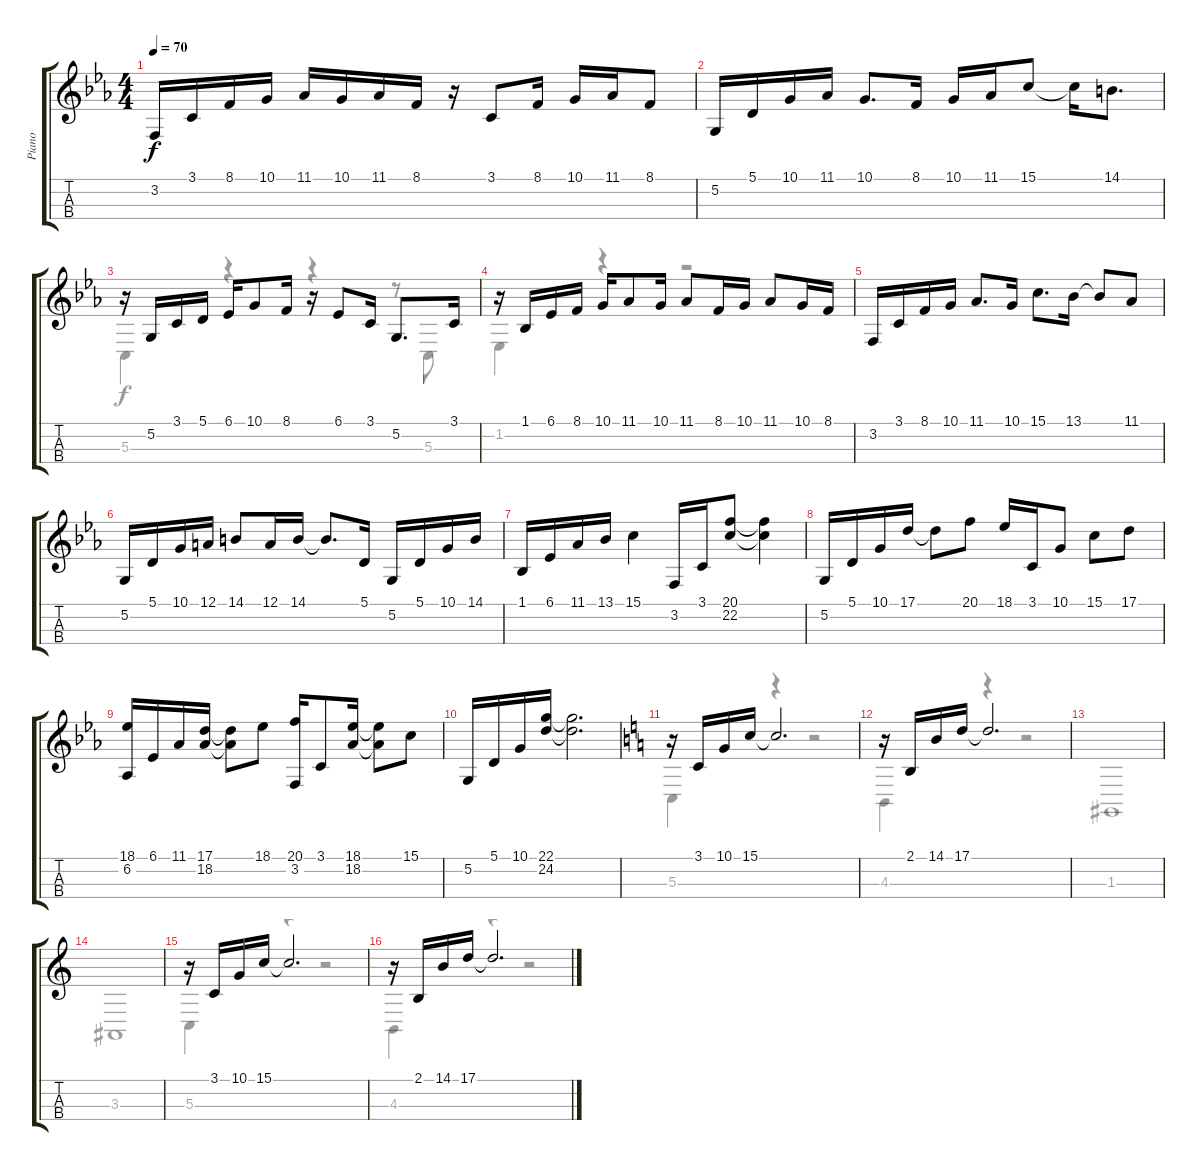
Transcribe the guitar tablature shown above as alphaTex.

\track ("Piano" "Piano") {instrument acousticgrandpiano}
\staff {score tabs}
\tuning (A3 D3 G2 C2) {hide}
\voice
\ts (4 4)
\tempo 70
\clef g2
\ks eb
3.2.16{dy f} 3.1.16 8.1.16 10.1.16 11.1.16 10.1.16 11.1.16 8.1.16 r.16 3.1.8 8.1.16 10.1.16 11.1.16 8.1.8 |
5.2.16 5.1.16 10.1.16 11.1.16 10.1.8{d} 8.1.16 10.1.16 11.1.16 15.1.8 15.1{t}.16 14.1.8{d} |
r.16 5.2.16 3.1.16 5.1.16 6.1.16 10.1.8 8.1.16 r.16 6.1.8 3.1.16 5.2.8{d} 3.1.16 |
r.16 1.1.16 6.1.16 8.1.16 10.1.16 11.1.8 10.1.16 11.1.8 8.1.16 10.1.16 11.1.8 10.1.16 8.1.16 |
3.2.16 3.1.16 8.1.16 10.1.16 11.1.8{d} 10.1.16 15.1.8{d} 13.1.16 13.1{t}.8 11.1.8 |
5.2.16 5.1.16 10.1.16 12.1.16 14.1.8 12.1.16 14.1.16 14.1{t}.8{d} 5.1.16 5.2.16 5.1.16 10.1.16 14.1.16 |
1.1.16 6.1.16 11.1.16 13.1.16 15.1.4 3.2.16 3.1.16 (20.1 22.2).8 (20.1{t} 22.2{t}).4 |
5.2.16 5.1.16 10.1.16 17.1.16 17.1{t}.8 20.1.8 18.1.16 3.1.16 10.1.8 15.1.8 17.1.8 |
(18.1 6.2).16 6.1.16 11.1.16 (17.1 18.2).16 (17.1{t} 18.2{t}).8 18.1.8 (20.1 3.2).16 3.1.8 (18.1 18.2).16 (18.1{t} 18.2{t}).8 15.1.8 |
5.2.16 5.1.16 10.1.16 (22.1 24.2).16 (22.1{t} 24.2{t}).2{d} |
\ks c
r.16 3.1.16 10.1.16 15.1.16 15.1{t}.2{d} |
r.16 2.1.16 14.1.16 17.1.16 17.1{t}.2{d} |
|
|
r.16 3.1.16 10.1.16 15.1.16 15.1{t}.2{d} |
r.16 2.1.16 14.1.16 17.1.16 17.1{t}.2{d}
\voice
\clef g2
\ottava regular
\simile none
\ks eb
|
|
5.3.4 r.4 r.4 r.8 5.3.8 |
1.2.4 r.4 r.2 |
|
|
|
|
|
|
\ks c
5.3.4 r.4 r.2 |
4.3.4 r.4 r.2 |
1.3.1 |
3.3.1 |
5.3.4 r.4 r.2 |
4.3.4 r.4 r.2
